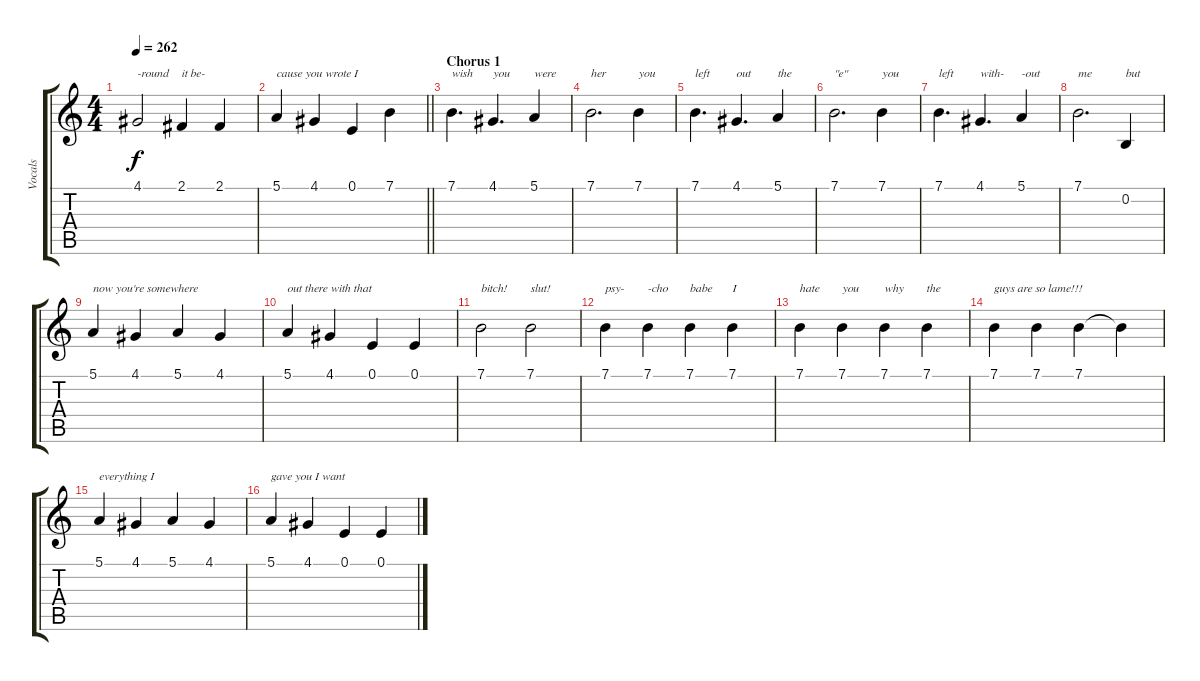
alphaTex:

\track ("Vocals" "Vocals") {instrument recorder}
\staff {score tabs}
\tuning (E4 B3 G3 D3 A2 E2) {hide}
\ts (4 4)
\tempo 262
\clef g2
\ks c
4.1.2{txt "-round" dy f} 2.1.4{txt "it be-"} 2.1.4 |
\barLineRight lightlight
5.1.4{txt "cause you wrote I"} 4.1.4 0.1.4 7.1.4 |
\section ("" "Chorus 1")
7.1.4{d txt "wish"} 4.1.4{d txt "you"} 5.1.4{txt "were"} |
7.1.2{d txt "her"} 7.1.4{txt "you"} |
7.1.4{d txt "left"} 4.1.4{d txt "out"} 5.1.4{txt "the"} |
7.1.2{d txt "\"e\""} 7.1.4{txt "you"} |
7.1.4{d txt "left"} 4.1.4{d txt "with-"} 5.1.4{txt "-out"} |
7.1.2{d txt "me"} 0.2.4{txt "but"} |
5.1.4{txt "now you're somewhere"} 4.1.4 5.1.4 4.1.4 |
5.1.4{txt "out there with that"} 4.1.4 0.1.4 0.1.4 |
7.1.2{txt "bitch!"} 7.1.2{txt "slut!"} |
7.1.4{txt "psy-"} 7.1.4{txt "-cho"} 7.1.4{txt "babe"} 7.1.4{txt "I"} |
7.1.4{txt "hate"} 7.1.4{txt "you"} 7.1.4{txt "why"} 7.1.4{txt "the"} |
7.1.4{txt "guys are so lame!!!"} 7.1.4 7.1.4 7.1{t}.4 |
5.1.4{txt "everything I"} 4.1.4 5.1.4 4.1.4 |
5.1.4{txt "gave you I want"} 4.1.4 0.1.4 0.1.4
